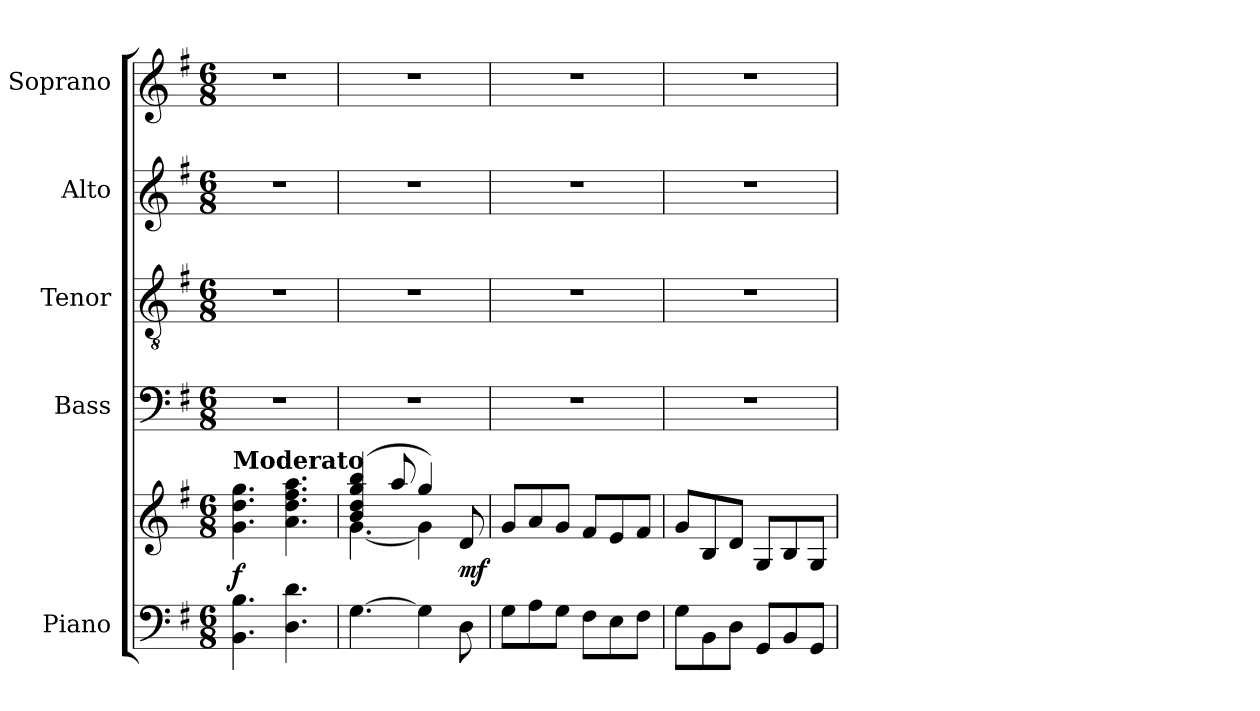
**kern	**kern	**dynam	**kern	**kern	**kern	**kern
*part5	*part5	*part5	*part4	*part3	*part2	*part1
*staff6	*staff5	*staff5/6	*staff4	*staff3	*staff2	*staff1
*I"Piano	*	*	*I"Bass	*I"Tenor	*I"Alto	*I"Soprano
*I'Pno.	*	*	*I'B.	*I'T.	*I'A.	*I'S.
!!LO:PB:g=z
*clefF4	*clefG2	*	*clefF4	*clefGv2	*clefG2	*clefG2
*	*	*	*	*ITrd7c12	*	*
*k[f#]	*k[f#]	*	*k[f#]	*k[f#]	*k[f#]	*k[f#]
*G:	*G:	*	*G:	*G:	*G:	*G:
*M6/8	*M6/8	*	*M6/8	*M6/8	*M6/8	*M6/8
*MM100	*MM100	*	*MM100	*MM100	*MM100	*MM100
=1	=1	=1	=1	=1	=1	=1
!	!	!	!	!	!	!LO:TX:a:B:t=Moderato
!	!LO:TX:a:B:t=Moderato	!	!	!	!	!
!	!	!	!LO:N:vis=1	!LO:N:vis=1	!LO:N:vis=1	!LO:N:vis=1
*	*	*	*	*	*	*^
4.BBi\ 4.Bi	4.gi\ 4.ddi 4.ggi	f	2.r	2.r	2.r	2.r	4.ryy
*	*MM120	*	*	*	*	*MM120	*
4.Di\ 4.di	4.ai\ 4.ddi 4.ff#i 4.aai	.	.	.	.	.	4.ryy
=2	=2	=2	=2	=2	=2	=2	=2
*	*^	*	*	*	*	*	*
!	!	!	!	!LO:N:vis=1	!LO:N:vis=1	!LO:N:vis=1	!LO:N:vis=1	!
*	*	*	*	*	*	*	*v	*v
[>4.Gi\	(4bi/ 4ddi 4ggi 4bbi	[<4.gi\	.	2.r	2.r	2.r	2.r
.	8aai/	.	.	.	.	.	.
4Gi\]	4ggi/)	4gi\]	.	.	.	.	.
8Di\	8di/	8ryy	mf	.	.	.	.
=3	=3	=3	=3	=3	=3	=3	=3
!	!	!	!	!LO:N:vis=1	!LO:N:vis=1	!LO:N:vis=1	!LO:N:vis=1
*	*v	*v	*	*	*	*	*
8Gi\L	8gi/L	.	2.r	2.r	2.r	2.r
8Ai\	8ai/	.	.	.	.	.
8Gi\J	8gi/J	.	.	.	.	.
8F#i\L	8f#i/L	.	.	.	.	.
8Ei\	8ei/	.	.	.	.	.
8F#i\J	8f#i/J	.	.	.	.	.
=4	=4	=4	=4	=4	=4	=4
!	!	!	!LO:N:vis=1	!LO:N:vis=1	!LO:N:vis=1	!LO:N:vis=1
8Gi\L	8gi/L	.	2.r	2.r	2.r	2.r
8BBi\	8Bi/	.	.	.	.	.
8Di\J	8di/J	.	.	.	.	.
8GGi/L	8Gi/L	.	.	.	.	.
8BBi/	8Bi/	.	.	.	.	.
8GGi/J	8Gi/J	.	.	.	.	.
=	=	=	=	=	=	=
*-	*-	*-	*-	*-	*-	*-
